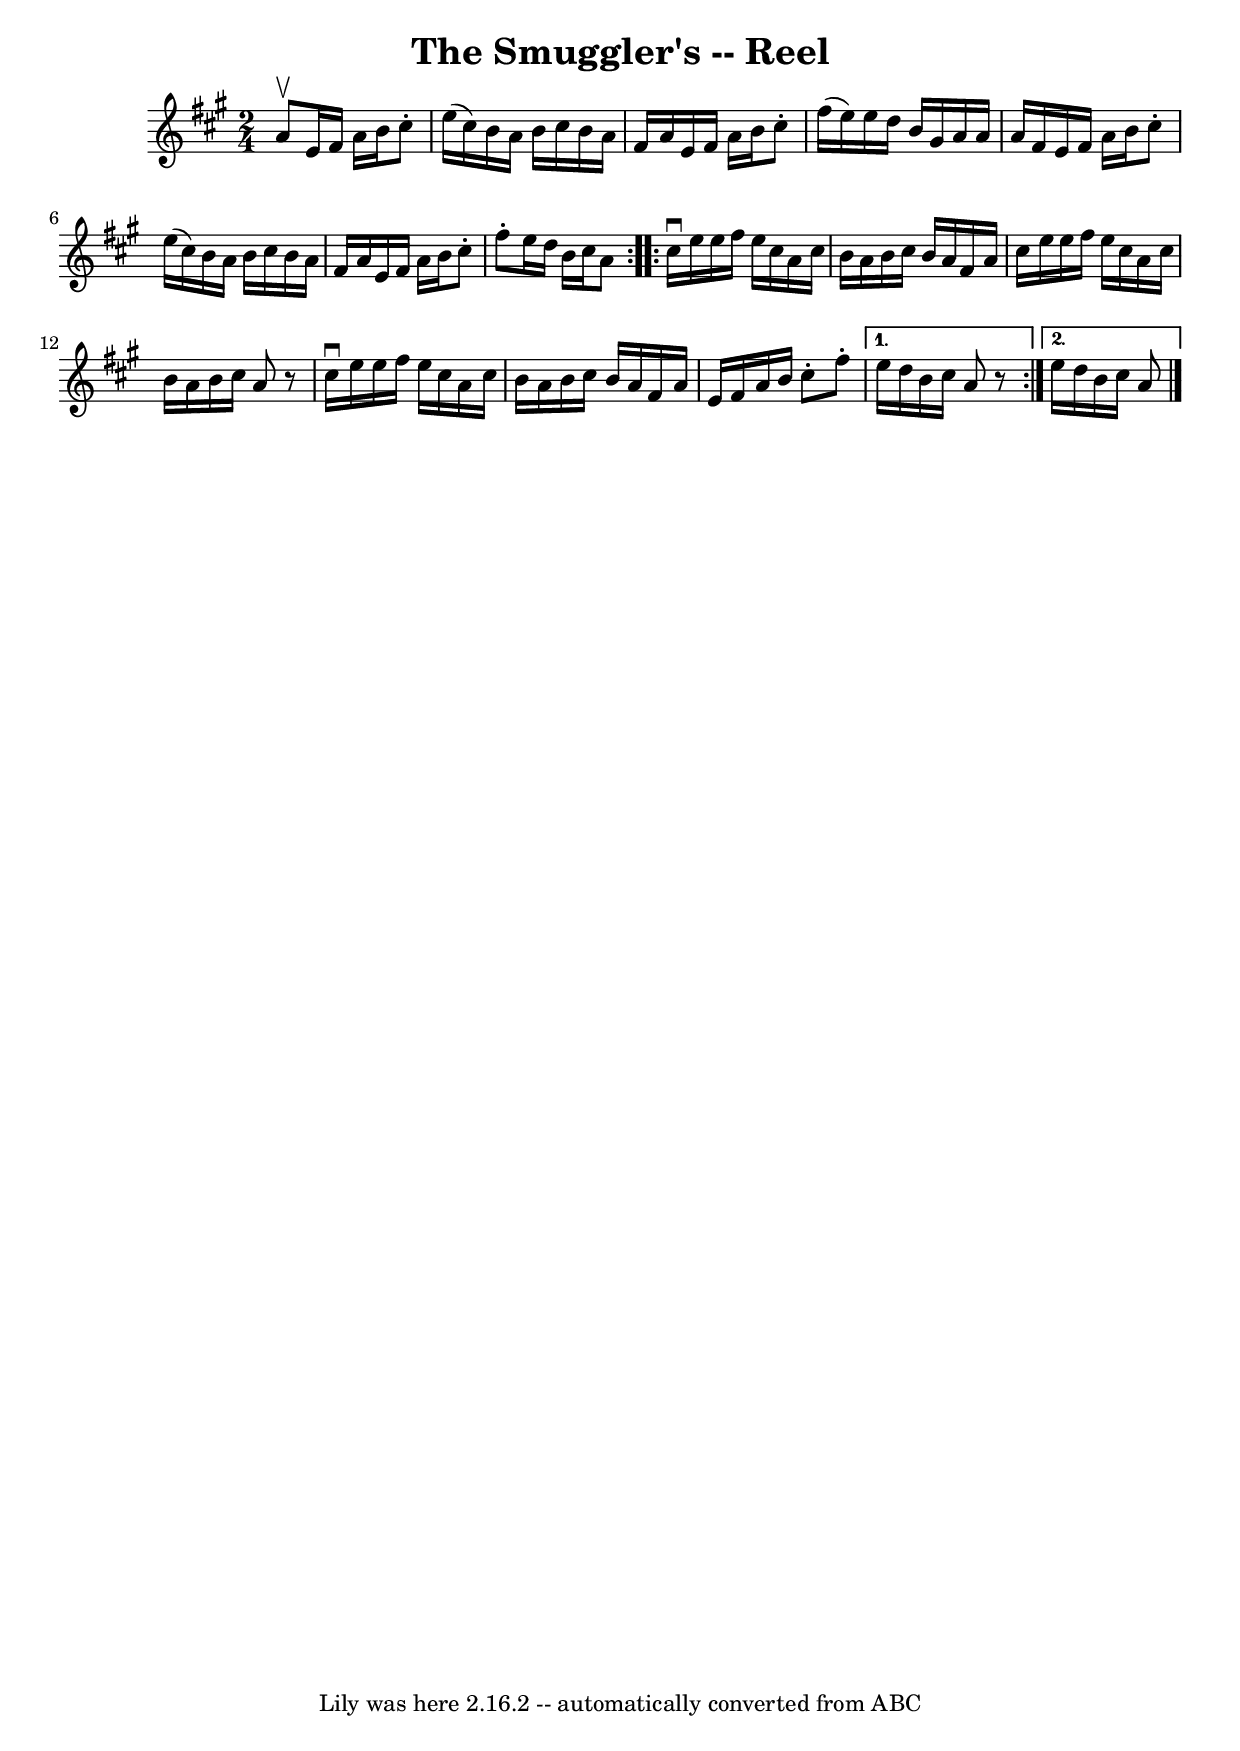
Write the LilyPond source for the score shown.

\version "2.7.40"
\include "Mammoth.ily"
\header {
	%% book = "Ryan's Mammoth Collection"
	crossRefNumber = "1"
	footnotes = "\\\\"
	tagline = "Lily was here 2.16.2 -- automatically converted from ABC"
	title = "The Smuggler's -- Reel"
}
voicedefault =  {


\repeat volta 2 {
\time 2/4 
\key a \major a'8^\upbow |
 e'16 fis'16 a'16    
b'16 cis''8 -. e''16 (cis''16)   |
 b'16 a'16 b'16    
cis''16 b'16 a'16 fis'16 a'16    |
 e'16 fis'16 a'16  
 b'16 cis''8 -. fis''16 (e''16)   |
 e''16 d''16 b'16 
 gis'16 a'16 a'16 a'16 fis'16    |
 e'16 fis'16    
a'16 b'16 cis''8 -. e''16 (cis''16)   |
 b'16 a'16    
b'16 cis''16 b'16 a'16 fis'16 a'16    |
 e'16 fis'16  
 a'16 b'16 cis''8 -. fis''8 -.   |
 e''16 d''16 b'16    
cis''16 a'8  }     \repeat volta 2 { cis''16^\downbow e''16 e''16    
fis''16 e''16 cis''16 a'16 cis''16    |
 b'16 a'16    
b'16 cis''16 b'16 a'16 fis'16 a'16    |
 cis''16    
e''16 e''16 fis''16 e''16 cis''16 a'16 cis''16    |
   
b'16 a'16 b'16 cis''16 a'8    r8   |
 cis''16^\downbow   
e''16 e''16 fis''16 e''16 cis''16 a'16 cis''16    |
   
b'16 a'16 b'16 cis''16 b'16 a'16 fis'16 a'16    |
   
 e'16 fis'16 a'16 b'16 cis''8 -. fis''8 -.   } \alternative{{  
 e''16 d''16 b'16 cis''16 a'8    r8   } { e''16 d''16 b'16  
 cis''16 a'8  \bar "|."   }}
}

\score{
    <<

	\context Staff="default"
	{
	    \voicedefault 
	}

    >>
	\layout {
	}
	\midi {}
}
